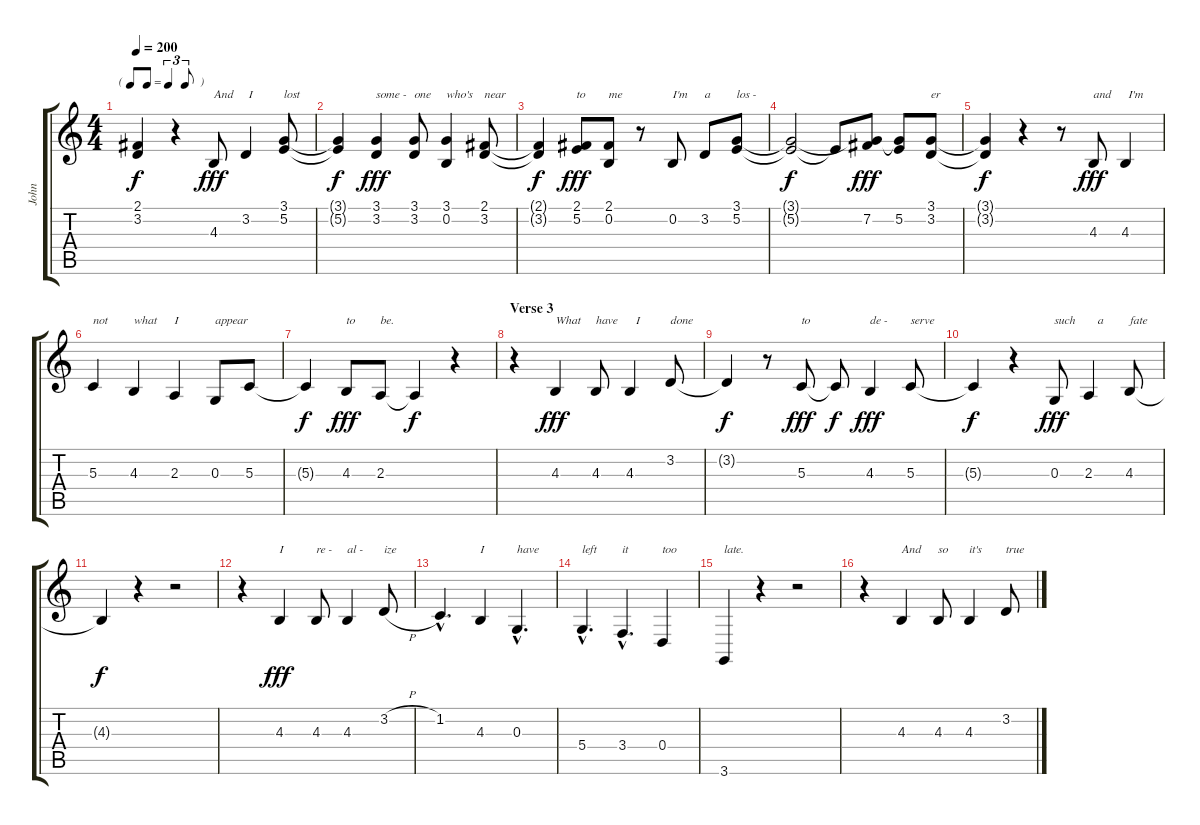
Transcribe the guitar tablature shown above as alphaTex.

\track ("John" "John") {instrument tenorsax}
\staff {score tabs}
\tuning (E4 B3 G3 D3 A2 E2) {hide}
\ts (4 4)
\tf triplet8th
\tempo 200
\clef g2
\ks c
(2.1{t} 3.2{t}).4{dy f} r.4 4.3.8{txt "And" dy fff} 3.2.4{txt " I"} (3.1 5.2).8{txt "lost"} |
(3.1{t} 5.2{t}).4{dy f} (3.1 3.2).4{txt "some -" dy fff} (3.1 3.2).8{txt "one"} (3.1 0.2).4{txt "who's"} (2.1 3.2).8{txt "near"} |
(2.1{t} 3.2{t}).4{dy f} (2.1 5.2).8{txt "to" dy fff} (2.1 0.2).8{txt "me"} r.8 0.2.8{txt "I'm"} 3.2.8{txt "a"} (3.1 5.2).8{txt "los -"} |
(3.1{t} 5.2{t}).2{dy f} 5.2{t}.8 (3.1{t} 7.2).8{dy fff} (3.1{t} 5.2).8 (3.1 3.2).8{txt "er"} |
(3.1{t} 3.2{t}).4{dy f} r.4 r.8 4.3.8{txt "and" dy fff} 4.3.4{txt " I'm"} |
5.3.4{txt "not"} 4.3.4{txt "what"} 2.3.4{txt "I"} 0.3.8{txt "appear"} 5.3.8 |
5.3{t}.4{dy f} 4.3.8{txt "to" dy fff} 2.3.8{txt "be."} 2.3{t}.4{dy f} r.4 |
\section ("" "Verse 3")
r.4 4.3.4{txt "What" dy fff} 4.3.8{txt "have"} 4.3.4{txt "  I"} 3.2.8{txt "done"} |
3.2{t}.4{dy f} r.8 5.3.8{txt "to" dy fff} 5.3{t}.8{txt " " dy f} 4.3.4{txt "de -" dy fff} 5.3.8{txt "serve"} |
5.3{t}.4{dy f} r.4 0.3.8{txt "such" dy fff} 2.3.4{txt "   a"} 4.3.8{txt "fate"} |
4.3{t}.4{dy f} r.4 r.2 |
r.4 4.3.4{txt "I" dy fff} 4.3.8{txt "re -"} 4.3.4{txt "al -"} 3.2{h}.8{txt "ize"} |
1.2{hac}.4{d} 4.3.4{txt "I"} 0.3{hac}.4{d txt "have"} |
5.4{hac}.4{d txt "left"} 3.4{hac}.4{d txt "it"} 0.4.4{txt "too"} |
3.6.4{txt "late."} r.4 r.2 |
r.4 4.3.4{txt "And"} 4.3.8{txt "so"} 4.3.4{txt "it's"} 3.2.8{txt "true"}
